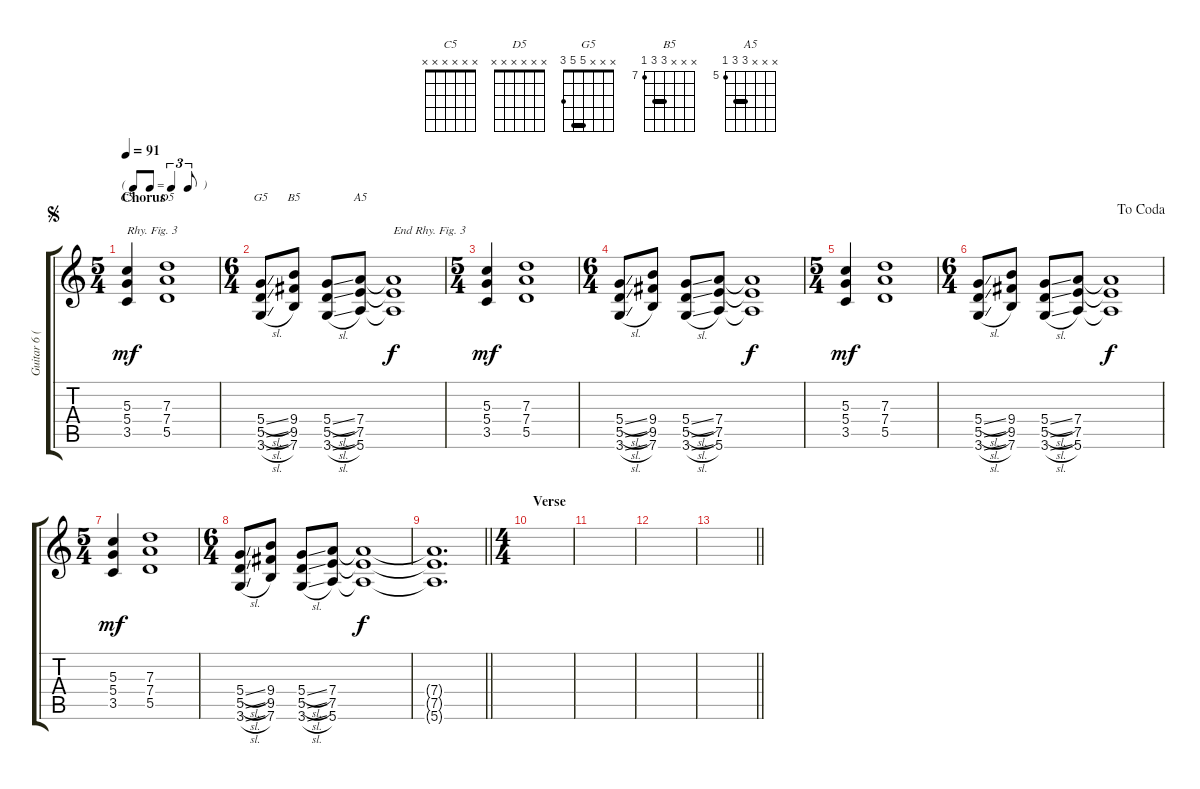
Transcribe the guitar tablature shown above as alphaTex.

\track ("Guitar 6 (dist)" "Guitar 6 (") {instrument distortionguitar}
\staff {score tabs}
\tuning (E4 B3 G3 D3 A2 E2) {hide}
\chord ("C5" x x x x x x)
\chord ("D5" x x x x x x)
\chord ("G5" x x x 5 5 3) {barre 5}
\chord ("B5" x x x 9 9 7) {firstfret 7 barre 9}
\chord ("A5" x x x 7 7 5) {firstfret 5 barre 7}
\ts (5 4)
\tf triplet8th
\section ("" "Chorus")
\jump segno
\tempo 91
\clef g2
\ks c
(5.3 5.4 3.5).4{ch "C5" txt "Rhy. Fig. 3" dy mf} (7.3 7.4 5.5).1{ch "D5"} |
\ts (6 4)
(5.4{sl} 5.5{sl} 3.6{sl}).8{ch "G5"} (9.4 9.5 7.6).8{ch "B5"} (5.4{sl} 5.5{sl} 3.6{sl}).8 (7.4 7.5 5.6).8{ch "A5"} (7.4{t} 7.5{t} 5.6{t}).1{txt "End Rhy. Fig. 3" dy f} |
\ts (5 4)
(5.3 5.4 3.5).4{dy mf} (7.3 7.4 5.5).1 |
\ts (6 4)
(5.4{sl} 5.5{sl} 3.6{sl}).8 (9.4 9.5 7.6).8 (5.4{sl} 5.5{sl} 3.6{sl}).8 (7.4 7.5 5.6).8 (7.4{t} 7.5{t} 5.6{t}).1{dy f} |
\ts (5 4)
(5.3 5.4 3.5).4{dy mf} (7.3 7.4 5.5).1 |
\ts (6 4)
\jump dacoda
(5.4{sl} 5.5{sl} 3.6{sl}).8 (9.4 9.5 7.6).8 (5.4{sl} 5.5{sl} 3.6{sl}).8 (7.4 7.5 5.6).8 (7.4{t} 7.5{t} 5.6{t}).1{dy f} |
\ts (5 4)
(5.3 5.4 3.5).4{dy mf} (7.3 7.4 5.5).1 |
\ts (6 4)
(5.4{sl} 5.5{sl} 3.6{sl}).8 (9.4 9.5 7.6).8 (5.4{sl} 5.5{sl} 3.6{sl}).8 (7.4 7.5 5.6).8 (7.4{t} 7.5{t} 5.6{t}).1{dy f} |
\barLineRight lightlight
(7.4{t} 7.5{t} 5.6{t}).1{d} |
\ts (4 4)
\section ("" "Verse")
|
|
|
\barLineRight lightlight
